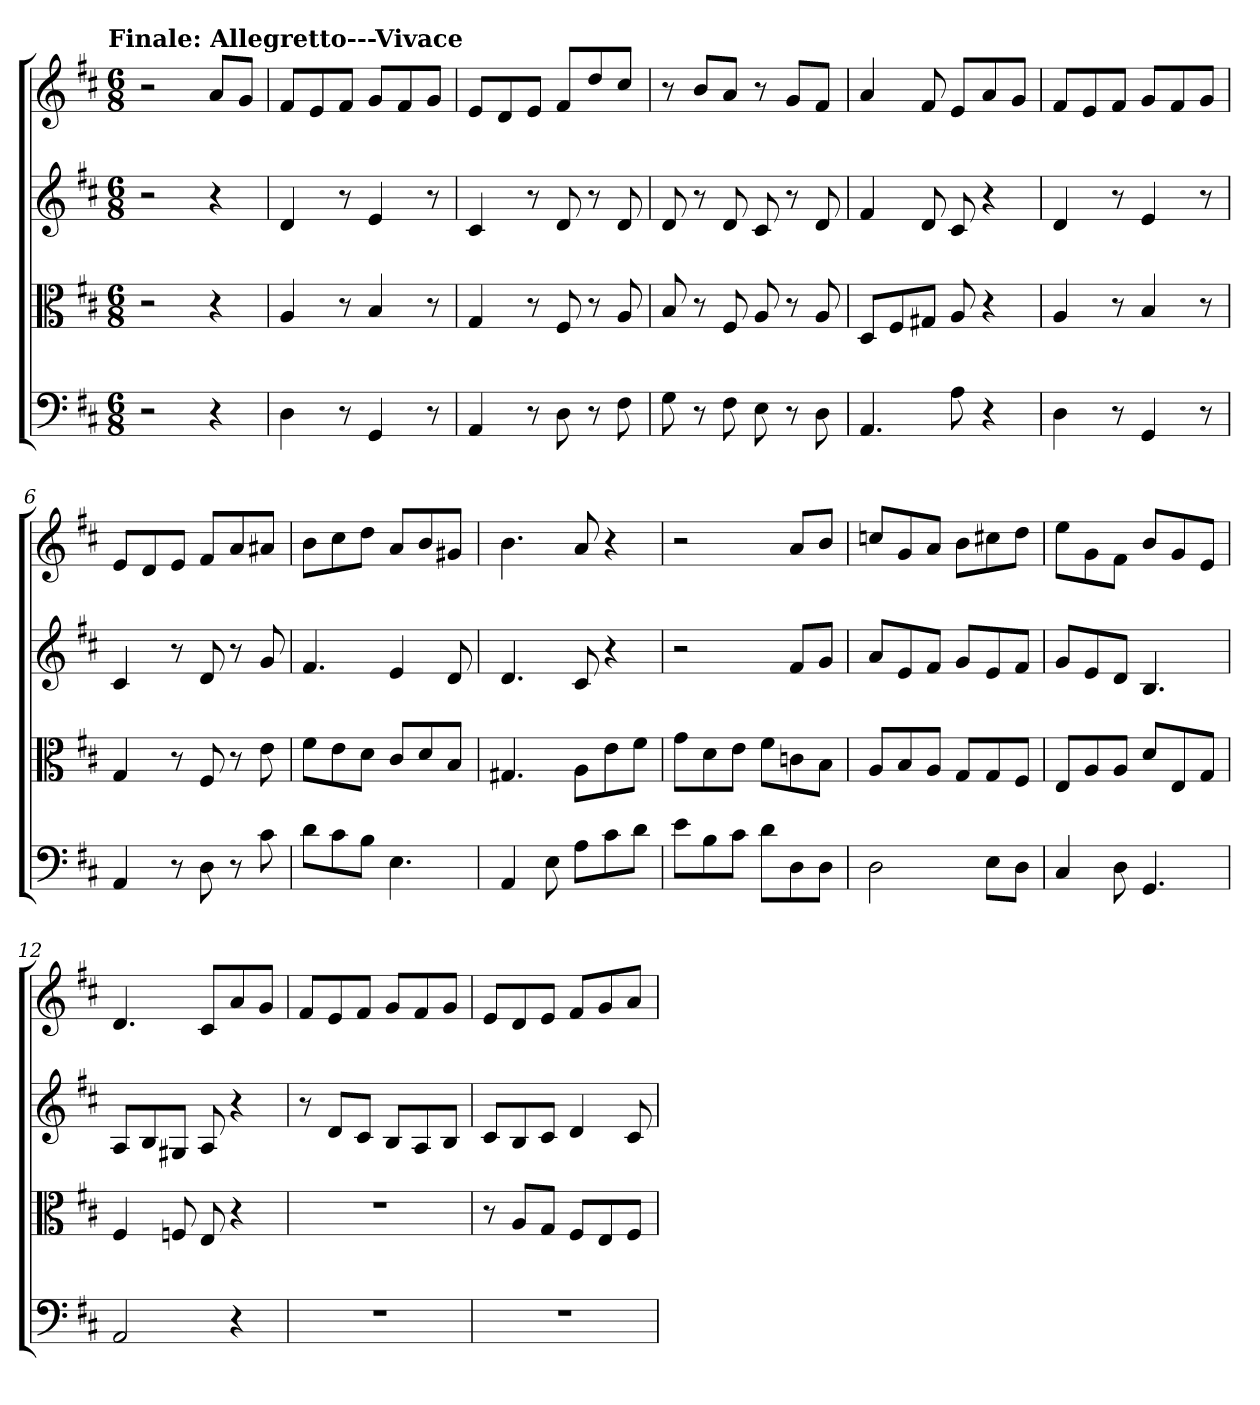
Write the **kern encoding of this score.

**kern	**kern	**kern	**kern
*part4	*part3	*part2	*part1
*staff4	*staff3	*staff2	*staff1
*clefF4	*clefC3	*	*
*k[f#c#]	*k[f#c#]	*k[f#c#]	*k[f#c#]
*D:	*D:	*D:	*D:
!!LO:TX:omd:t=Finale&colon; Allegretto---Vivace
*M6/8	*M6/8	*M6/8	*M6/8
=	=	=	=
2r	2r	2r	2r
4r	4r	4r	8aL
.	.	.	8gJ
=1	=1	=1	=1
4D	4A	4d	8f#L
.	.	.	8e
8r	8r	8r	8f#J
4GG	4B	4e	8gL
.	.	.	8f#
8r	8r	8r	8gJ
=2	=2	=2	=2
4AA	4G	4c#	8eL
.	.	.	8d
8r	8r	8r	8eJ
8D	8F#	8d	8f#L
8r	8r	8r	8dd
8F#	8A	8d	8cc#J
=3	=3	=3	=3
8G	8B	8d	8r
8r	8r	8r	8bL
8F#	8F#	8d	8aJ
8E	8A	8c#	8r
8r	8r	8r	8gL
8D	8A	8d	8f#J
=4	=4	=4	=4
4.AA	8D/L	4f#	4a
.	8F#/	.	.
.	8G#X/J	8d	8f#
8A	8A	8c#	8eL
4r	4r	4r	8a
.	.	.	8gJ
=5	=5	=5	=5
4D	4A	4d	8f#L
.	.	.	8e
8r	8r	8r	8f#J
4GG	4B	4e	8gL
.	.	.	8f#
8r	8r	8r	8gJ
=6	=6	=6	=6
4AA	4G	4c#	8eL
.	.	.	8d
8r	8r	8r	8eJ
8D	8F#	8d	8f#L
8r	8r	8r	8a
8c#	8e	8g	8a#XJ
=7	=7	=7	=7
8d\L	8f#\L	4.f#	8bL
8c#\	8e\	.	8cc#
8B\J	8d\J	.	8ddJ
4.E	8c#/L	4e	8aL
.	8d/	.	8b
.	8B/J	8d	8g#XJ
=8	=8	=8	=8
4AA	4.G#X	4.d	4.b
8E	.	.	.
8A\L	8A\L	8c#	8a
8c#\	8e\	4r	4r
8d\J	8f#\J	.	.
=9	=9	=9	=9
8e\L	8g\L	2r	2r
8B\	8d\	.	.
8c#\J	8e\J	.	.
8d\L	8f#\L	.	.
8D\	8cn\	8f#L	8aL
8D\J	8B\J	8gJ	8bJ
=10	=10	=10	=10
2D	8A/L	8aL	8ccnL
.	8B/	8e	8g
.	8A/J	8f#J	8aJ
.	8G/L	8gL	8bL
8E\L	8G/	8e	8cc#X
8D\J	8F#/J	8f#J	8ddJ
=11	=11	=11	=11
4C#	8E/L	8gL	8eeL
.	8A/	8e	8g
8D	8A/J	8dJ	8f#J
4.GG	8d/L	4.B	8bL
.	8E/	.	8g
.	8G/J	.	8eJ
=12	=12	=12	=12
2AA	4F#	8AL	4.d
.	.	8B	.
.	8Fn	8G#XJ	.
.	8E	8A	8c#L
4r	4r	4r	8a
.	.	.	8gJ
=13	=13	=13	=13
2.r	2.r	8r	8f#L
.	.	8dL	8e
.	.	8c#J	8f#J
.	.	8BL	8gL
.	.	8A	8f#
.	.	8BJ	8gJ
=14	=14	=14	=14
2.r	8r	8c#L	8eL
.	8A/L	8B	8d
.	8G/J	8c#J	8eJ
.	8F#/L	4d	8f#L
.	8E/	.	8g
.	8F#/J	8c#	8aJ
=	=	=	=
*-	*-	*-	*-
